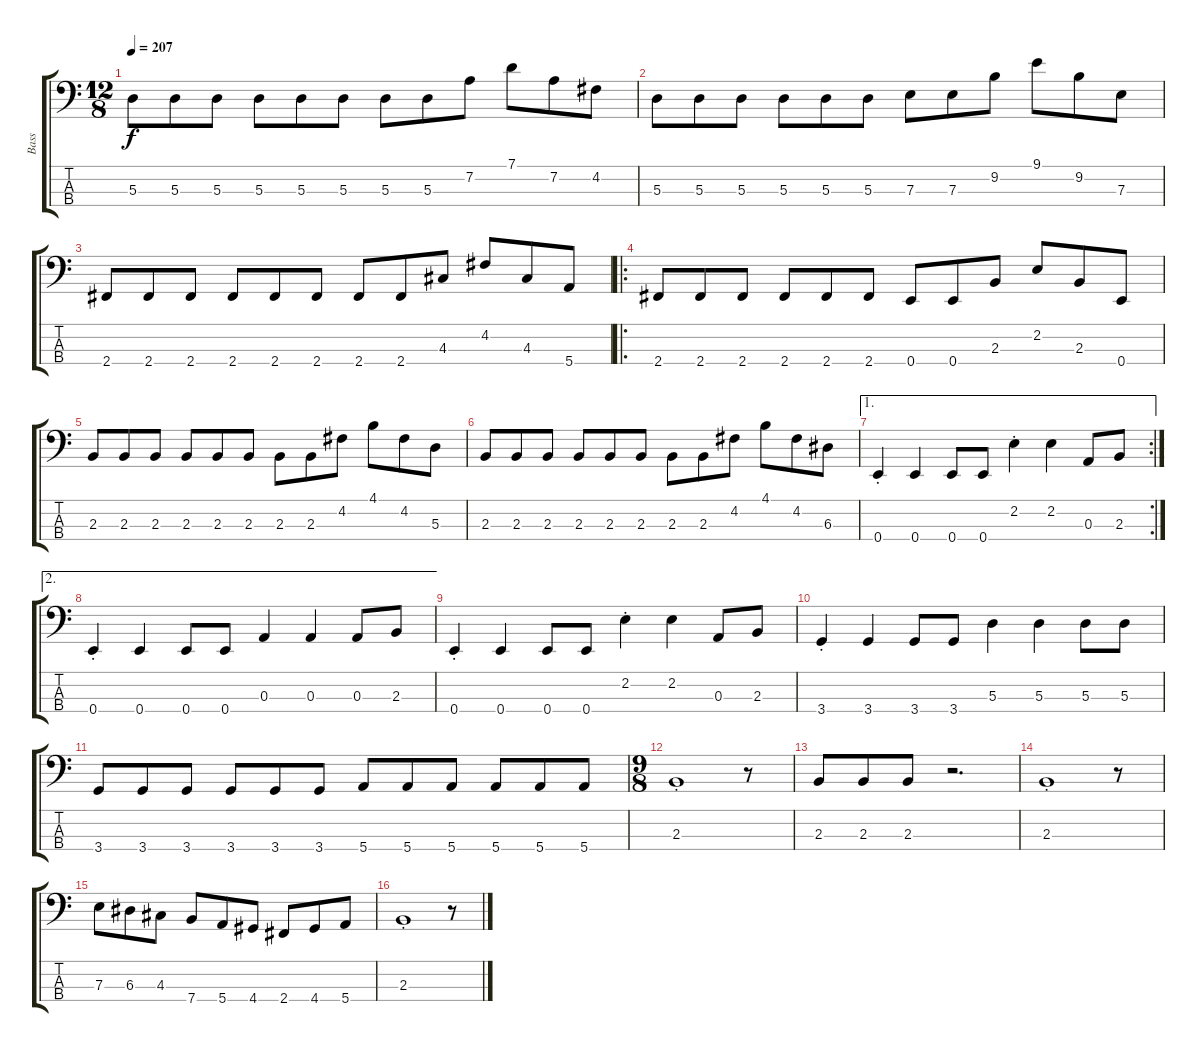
\track ("Bass" "Bass") {instrument electricbassfinger}
\staff {score tabs}
\tuning (G2 D2 A1 E1) {hide}
\ts (12 8)
\tempo 207
\clef f4
\ks c
5.3.8{dy f} 5.3.8 5.3.8 5.3.8 5.3.8 5.3.8 5.3.8 5.3.8 7.2.8 7.1.8 7.2.8 4.2.8 |
5.3.8 5.3.8 5.3.8 5.3.8 5.3.8 5.3.8 7.3.8 7.3.8 9.2.8 9.1.8 9.2.8 7.3.8 |
2.4.8 2.4.8 2.4.8 2.4.8 2.4.8 2.4.8 2.4.8 2.4.8 4.3.8 4.2.8 4.3.8 5.4.8 |
\ro
2.4.8 2.4.8 2.4.8 2.4.8 2.4.8 2.4.8 0.4.8 0.4.8 2.3.8 2.2.8 2.3.8 0.4.8 |
2.3.8 2.3.8 2.3.8 2.3.8 2.3.8 2.3.8 2.3.8 2.3.8 4.2.8 4.1.8 4.2.8 5.3.8 |
2.3.8 2.3.8 2.3.8 2.3.8 2.3.8 2.3.8 2.3.8 2.3.8 4.2.8 4.1.8 4.2.8 6.3.8 |
\ae 1
\rc 2
0.4{st}.4 0.4.4 0.4.8 0.4.8 2.2{st}.4 2.2.4 0.3.8 2.3.8 |
\ae 2
0.4{st}.4 0.4.4 0.4.8 0.4.8 0.3.4 0.3.4 0.3.8 2.3.8 |
0.4{st}.4 0.4.4 0.4.8 0.4.8 2.2{st}.4 2.2.4 0.3.8 2.3.8 |
3.4{st}.4 3.4.4 3.4.8 3.4.8 5.3.4 5.3.4 5.3.8 5.3.8 |
3.4.8 3.4.8 3.4.8 3.4.8 3.4.8 3.4.8 5.4.8 5.4.8 5.4.8 5.4.8 5.4.8 5.4.8 |
\ts (9 8)
2.3{st}.1 r.8 |
2.3.8 2.3.8 2.3.8 r.2{d} |
2.3{st}.1 r.8 |
7.3.8 6.3.8 4.3.8 7.4.8 5.4.8 4.4.8 2.4.8 4.4.8 5.4.8 |
2.3{st}.1 r.8
